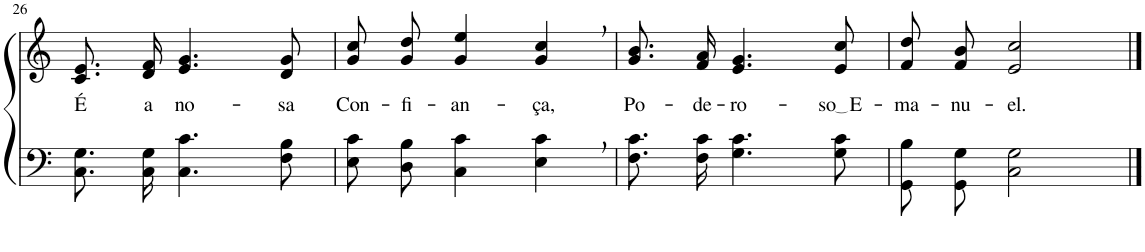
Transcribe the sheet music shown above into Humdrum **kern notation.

**kern	**kern	**text
*part2	*part1	*part1
*staff2	*staff1	*staff1
*I"Parte III e IV	*I"Parte I e II	*
!!LO:PB:g=z
*clefF4	*clefG2	*
*k[]	*k[]	*
*M3/4	*M3/4	*
=26	=26	=26
!	!	!LO:LY:b
8.C\ 8.G\L	8.c/ 8.e/L	É
!	!	!LO:LY:b
16C\ 16G\Jk	16d/ 16f/Jk	a
!	!	!LO:LY:b
4.C\ 4.c\	4.e/ 4.g/	no-
!	!	!LO:LY:b
8F\ 8B\	8d/ 8g/	-sa
=27	=27	=27
!	!	!LO:LY:b
8E\ 8c\L	8g\ 8cc\L	Con-
!	!	!LO:LY:b
8D\ 8B\J	8g\ 8dd\J	-fi-
!	!	!LO:LY:b
4C\ 4c\	4g/ 4ee/	-an-
!	!	!LO:LY:b
4E\, 4c\,	4g/, 4cc/,	-ça,
=28	=28	=28
!	!	!LO:LY:b
8.F\ 8.c\L	8.g/ 8.b/L	Po-
!	!	!LO:LY:b
16F\ 16c\Jk	16f/ 16a/Jk	-de-
!	!	!LO:LY:b
4.G\ 4.c\	4.e/ 4.g/	-ro-
!	!	!LO:LY:b
8G\ 8c\	8e/ 8cc/	so E
=29	=29	=29
!	!	!LO:LY:b
8GG/ 8B/L	8f/ 8dd/L	-ma-
!	!	!LO:LY:b
8GG/ 8G/J	8f/ 8b/J	-nu-
!	!	!LO:LY:b
2C\ 2G\	2e/ 2cc/	-el.
==	==	==
*-	*-	*-
